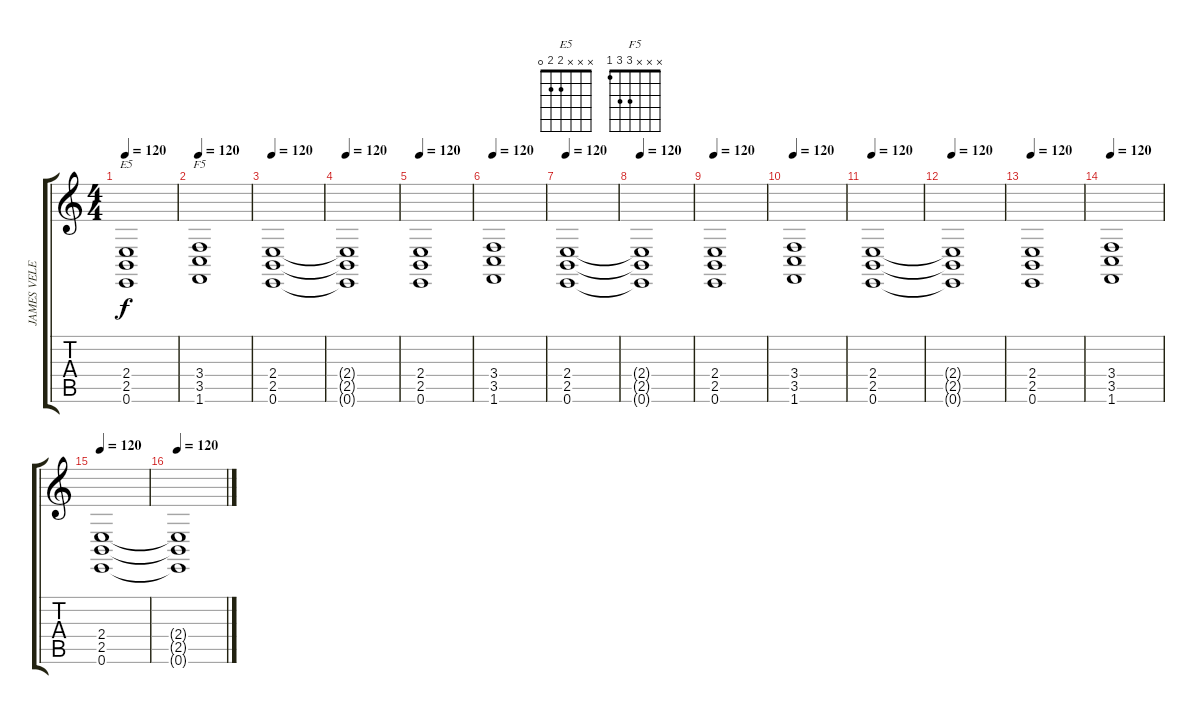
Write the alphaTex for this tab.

\track ("JAMES VELEZ DARKJAMES TECLADOS" "JAMES VELE") {instrument fx7echoes}
\staff {score tabs}
\tuning (E4 B3 G3 D3 A2 E2) {hide}
\chord ("E5" x x x 2 2 0)
\chord ("F5" x x x 3 3 1)
\ts (4 4)
\tempo 120
\clef g2
\ks c
(2.4 2.5 0.6).1{ch "E5" dy f} |
\tempo 120
(3.4 3.5 1.6).1{ch "F5"} |
\tempo 120
(2.4 2.5 0.6).1 |
\tempo 120
(2.4{t} 2.5{t} 0.6{t}).1 |
\tempo 120
(2.4 2.5 0.6).1 |
\tempo 120
(3.4 3.5 1.6).1 |
\tempo 120
(2.4 2.5 0.6).1 |
\tempo 120
(2.4{t} 2.5{t} 0.6{t}).1 |
\tempo 120
(2.4 2.5 0.6).1 |
\tempo 120
(3.4 3.5 1.6).1 |
\tempo 120
(2.4 2.5 0.6).1 |
\tempo 120
(2.4{t} 2.5{t} 0.6{t}).1 |
\tempo 120
(2.4 2.5 0.6).1 |
\tempo 120
(3.4 3.5 1.6).1 |
\tempo 120
(2.4 2.5 0.6).1 |
\tempo 120
(2.4{t} 2.5{t} 0.6{t}).1
